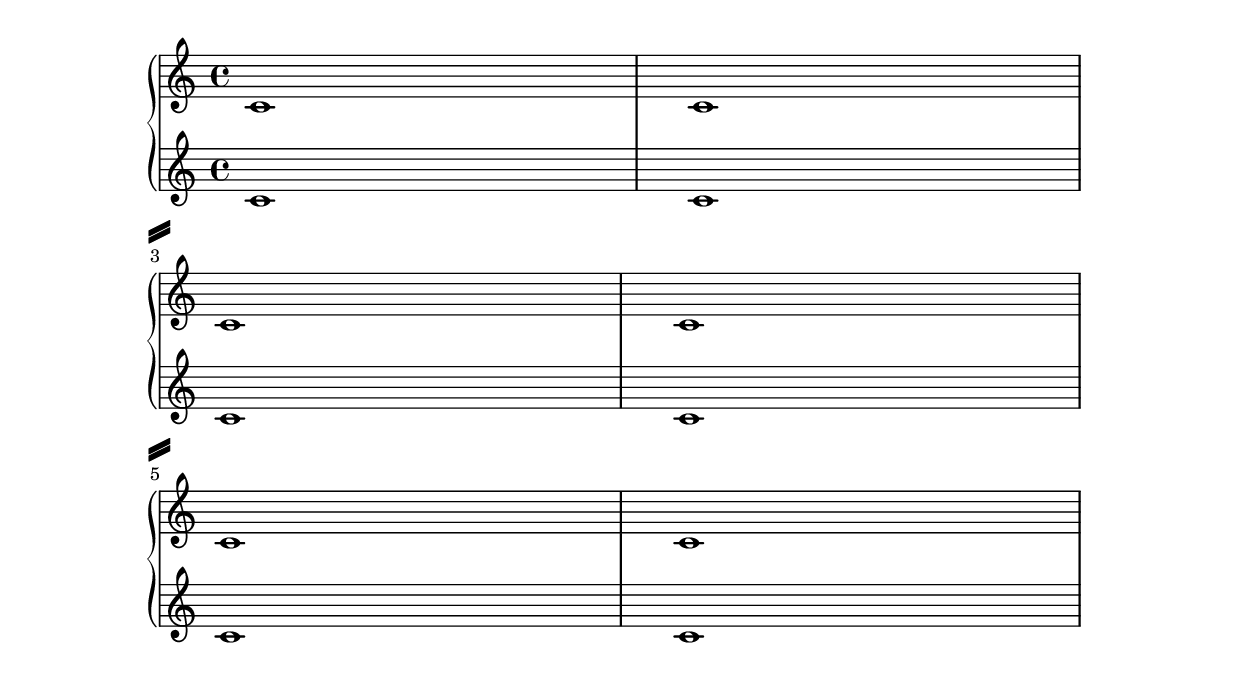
%% Generated by lilypond-book.py
%% Options: [exampleindent=10.16\mm,indent=0\mm,line-width=160\mm]
\include "lilypond-book-preamble.ly"


% ****************************************************************
% Start cut-&-pastable-section
% ****************************************************************



\paper {
  indent = 0\mm
  line-width = 160\mm
  % offset the left padding, also add 1mm as lilypond creates cropped
  % images with a little space on the right
  line-width = #(- line-width (* mm  3.000000) (* mm 1))
}

\layout {
  
}





% ****************************************************************
% ly snippet:
% ****************************************************************
\sourcefilename "/home/karlin/lilypond-git/input/regression/system-separator.ly"
\sourcefileline 0
\version "2.19.21"

\header {
  texidoc = "System separators may be defined as markups in the
@code{system-separator-markup} field of the paper block.  They are
centered between the boundary staves of each system."
}

\paper {
  system-separator-markup = \slashSeparator
}

foobar = \relative {
  c'1 c \break
  c1 c \break
  c1 c
}
\book {
  \score {
    \new GrandStaff <<
      \new Staff \foobar 
      \new Staff \foobar 
    >>
  }
}



% ****************************************************************
% end ly snippet
% ****************************************************************
